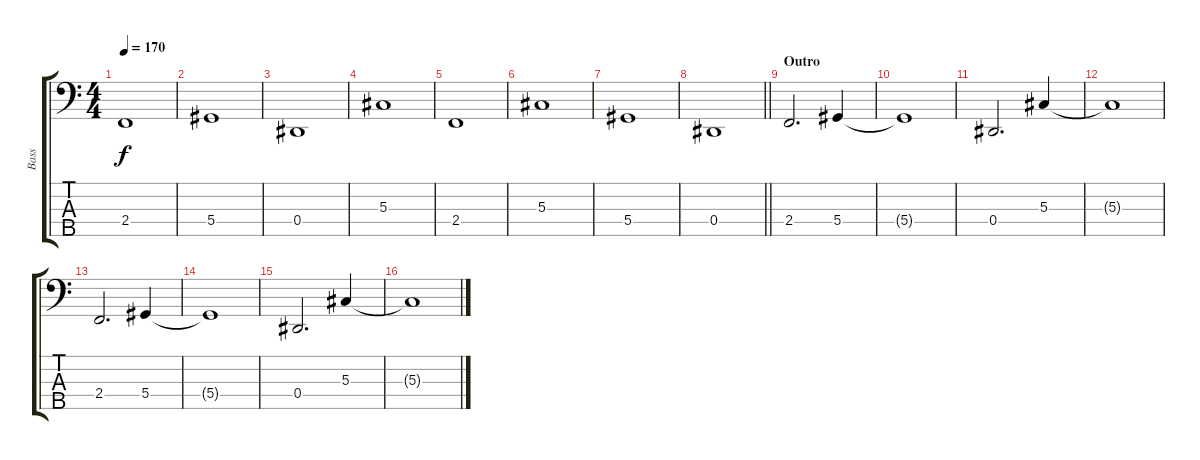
\track ("Bass" "Bass") {instrument electricbassfinger}
\staff {score tabs}
\tuning (Gb2 Db2 Ab1 Eb1 Bb0) {hide}
\ts (4 4)
\tempo 170
\clef f4
\ks c
2.4.1{dy f} |
5.4.1 |
0.4.1 |
5.3.1 |
2.4.1 |
5.3.1 |
5.4.1 |
\barLineRight lightlight
0.4.1 |
\section ("" "Outro")
2.4.2{d} 5.4.4 |
5.4{t}.1 |
0.4.2{d} 5.3.4 |
5.3{t}.1 |
2.4.2{d} 5.4.4 |
5.4{t}.1 |
0.4.2{d} 5.3.4 |
5.3{t}.1
